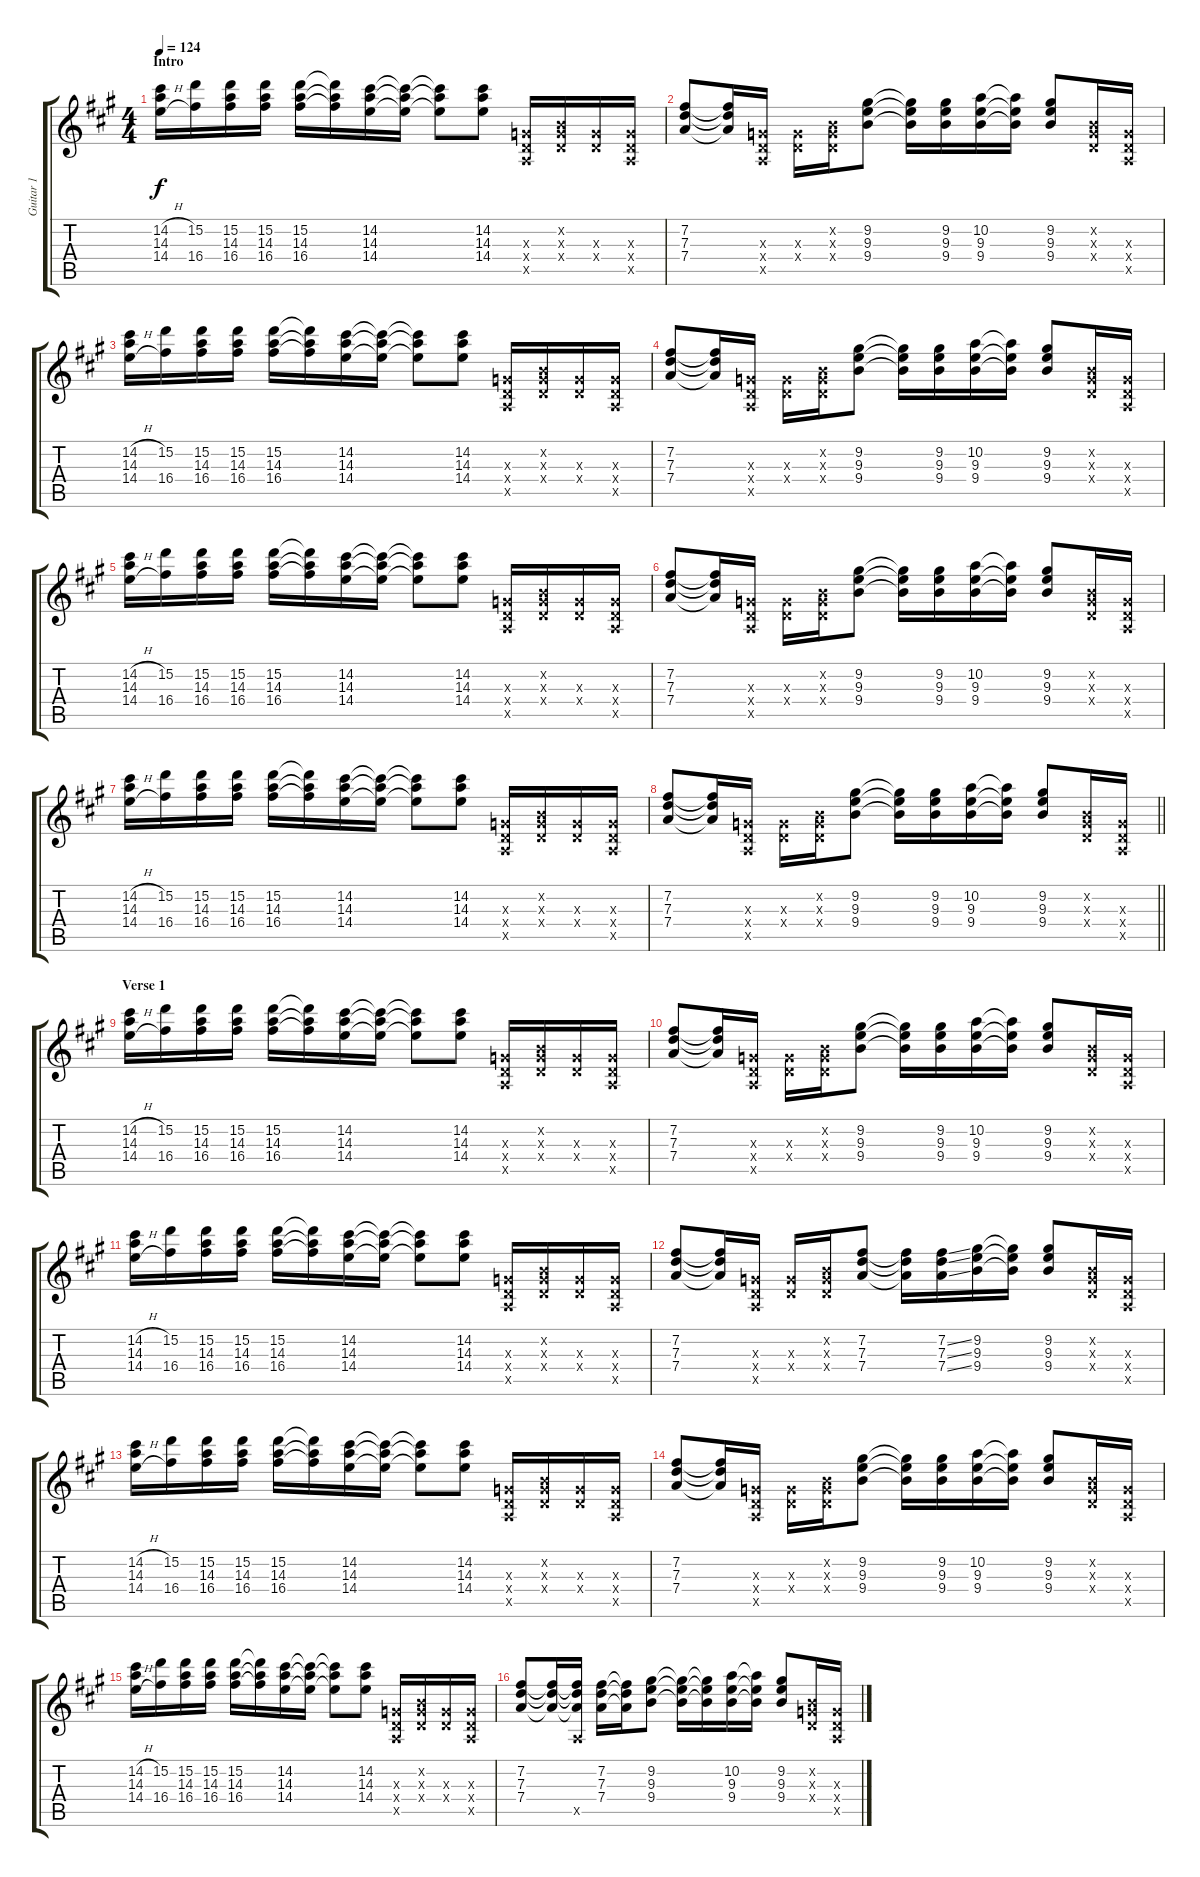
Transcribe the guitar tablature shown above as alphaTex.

\track ("Guitar 1" "Guitar 1") {instrument overdrivenguitar}
\staff {score tabs}
\tuning (E4 B3 G3 D3 A2 E2) {hide}
\ts (4 4)
\section ("" "Intro")
\tempo 124
\clef g2
\ks a
(14.2{h} 14.3 14.4{h}).16{dy f instrument overdrivenguitar} (15.2 16.4).16 (15.2 14.3 16.4).16 (15.2 14.3 16.4).16 (15.2 14.3 16.4).16 (15.2{t} 14.3{t} 16.4{t}).16 (14.2 14.3 14.4).16 (14.2{t} 14.3{t} 14.4{t}).16 (14.2{t} 14.3{t} 14.4{t}).8 (14.2 14.3 14.4).8 (0.3{x} 0.4{x} 0.5{x}).16 (0.2{x} 0.3{x} 0.4{x}).16 (0.3{x} 0.4{x}).16 (0.3{x} 0.4{x} 0.5{x}).16 |
(7.2 7.3 7.4).8 (7.2{t} 7.3{t} 7.4{t}).16 (0.3{x} 0.4{x} 0.5{x}).16 (0.3{x} 0.4{x}).16 (0.2{x} 0.3{x} 0.4{x}).16 (9.2 9.3 9.4).8 (9.2{t} 9.3{t} 9.4{t}).16 (9.2 9.3 9.4).16 (10.2 9.3 9.4).16 (10.2{t} 9.3{t} 9.4{t}).16 (9.2 9.3 9.4).8 (0.2{x} 0.3{x} 0.4{x}).16 (0.3{x} 0.4{x} 0.5{x}).16 |
(14.2{h} 14.3 14.4{h}).16 (15.2 16.4).16 (15.2 14.3 16.4).16 (15.2 14.3 16.4).16 (15.2 14.3 16.4).16 (15.2{t} 14.3{t} 16.4{t}).16 (14.2 14.3 14.4).16 (14.2{t} 14.3{t} 14.4{t}).16 (14.2{t} 14.3{t} 14.4{t}).8 (14.2 14.3 14.4).8 (0.3{x} 0.4{x} 0.5{x}).16 (0.2{x} 0.3{x} 0.4{x}).16 (0.3{x} 0.4{x}).16 (0.3{x} 0.4{x} 0.5{x}).16 |
(7.2 7.3 7.4).8 (7.2{t} 7.3{t} 7.4{t}).16 (0.3{x} 0.4{x} 0.5{x}).16 (0.3{x} 0.4{x}).16 (0.2{x} 0.3{x} 0.4{x}).16 (9.2 9.3 9.4).8 (9.2{t} 9.3{t} 9.4{t}).16 (9.2 9.3 9.4).16 (10.2 9.3 9.4).16 (10.2{t} 9.3{t} 9.4{t}).16 (9.2 9.3 9.4).8 (0.2{x} 0.3{x} 0.4{x}).16 (0.3{x} 0.4{x} 0.5{x}).16 |
(14.2{h} 14.3 14.4{h}).16 (15.2 16.4).16 (15.2 14.3 16.4).16 (15.2 14.3 16.4).16 (15.2 14.3 16.4).16 (15.2{t} 14.3{t} 16.4{t}).16 (14.2 14.3 14.4).16 (14.2{t} 14.3{t} 14.4{t}).16 (14.2{t} 14.3{t} 14.4{t}).8 (14.2 14.3 14.4).8 (0.3{x} 0.4{x} 0.5{x}).16 (0.2{x} 0.3{x} 0.4{x}).16 (0.3{x} 0.4{x}).16 (0.3{x} 0.4{x} 0.5{x}).16 |
(7.2 7.3 7.4).8 (7.2{t} 7.3{t} 7.4{t}).16 (0.3{x} 0.4{x} 0.5{x}).16 (0.3{x} 0.4{x}).16 (0.2{x} 0.3{x} 0.4{x}).16 (9.2 9.3 9.4).8 (9.2{t} 9.3{t} 9.4{t}).16 (9.2 9.3 9.4).16 (10.2 9.3 9.4).16 (10.2{t} 9.3{t} 9.4{t}).16 (9.2 9.3 9.4).8 (0.2{x} 0.3{x} 0.4{x}).16 (0.3{x} 0.4{x} 0.5{x}).16 |
(14.2{h} 14.3 14.4{h}).16 (15.2 16.4).16 (15.2 14.3 16.4).16 (15.2 14.3 16.4).16 (15.2 14.3 16.4).16 (15.2{t} 14.3{t} 16.4{t}).16 (14.2 14.3 14.4).16 (14.2{t} 14.3{t} 14.4{t}).16 (14.2{t} 14.3{t} 14.4{t}).8 (14.2 14.3 14.4).8 (0.3{x} 0.4{x} 0.5{x}).16 (0.2{x} 0.3{x} 0.4{x}).16 (0.3{x} 0.4{x}).16 (0.3{x} 0.4{x} 0.5{x}).16 |
\barLineRight lightlight
(7.2 7.3 7.4).8 (7.2{t} 7.3{t} 7.4{t}).16 (0.3{x} 0.4{x} 0.5{x}).16 (0.3{x} 0.4{x}).16 (0.2{x} 0.3{x} 0.4{x}).16 (9.2 9.3 9.4).8 (9.2{t} 9.3{t} 9.4{t}).16 (9.2 9.3 9.4).16 (10.2 9.3 9.4).16 (10.2{t} 9.3{t} 9.4{t}).16 (9.2 9.3 9.4).8 (0.2{x} 0.3{x} 0.4{x}).16 (0.3{x} 0.4{x} 0.5{x}).16 |
\section ("" "Verse 1")
(14.2{h} 14.3 14.4{h}).16 (15.2 16.4).16 (15.2 14.3 16.4).16 (15.2 14.3 16.4).16 (15.2 14.3 16.4).16 (15.2{t} 14.3{t} 16.4{t}).16 (14.2 14.3 14.4).16 (14.2{t} 14.3{t} 14.4{t}).16 (14.2{t} 14.3{t} 14.4{t}).8 (14.2 14.3 14.4).8 (0.3{x} 0.4{x} 0.5{x}).16 (0.2{x} 0.3{x} 0.4{x}).16 (0.3{x} 0.4{x}).16 (0.3{x} 0.4{x} 0.5{x}).16 |
(7.2 7.3 7.4).8 (7.2{t} 7.3{t} 7.4{t}).16 (0.3{x} 0.4{x} 0.5{x}).16 (0.3{x} 0.4{x}).16 (0.2{x} 0.3{x} 0.4{x}).16 (9.2 9.3 9.4).8 (9.2{t} 9.3{t} 9.4{t}).16 (9.2 9.3 9.4).16 (10.2 9.3 9.4).16 (10.2{t} 9.3{t} 9.4{t}).16 (9.2 9.3 9.4).8 (0.2{x} 0.3{x} 0.4{x}).16 (0.3{x} 0.4{x} 0.5{x}).16 |
(14.2{h} 14.3 14.4{h}).16 (15.2 16.4).16 (15.2 14.3 16.4).16 (15.2 14.3 16.4).16 (15.2 14.3 16.4).16 (15.2{t} 14.3{t} 16.4{t}).16 (14.2 14.3 14.4).16 (14.2{t} 14.3{t} 14.4{t}).16 (14.2{t} 14.3{t} 14.4{t}).8 (14.2 14.3 14.4).8 (0.3{x} 0.4{x} 0.5{x}).16 (0.2{x} 0.3{x} 0.4{x}).16 (0.3{x} 0.4{x}).16 (0.3{x} 0.4{x} 0.5{x}).16 |
(7.2 7.3 7.4).8 (7.2{t} 7.3{t} 7.4{t}).16 (0.3{x} 0.4{x} 0.5{x}).16 (0.3{x} 0.4{x}).16 (0.2{x} 0.3{x} 0.4{x}).16 (7.2 7.3 7.4).8 (7.2{t} 7.3{t} 7.4{t}).16 (7.2{ss} 7.3{ss} 7.4{ss}).16 (9.2 9.3 9.4).16 (9.2{t} 9.3{t} 9.4{t}).16 (9.2 9.3 9.4).8 (0.2{x} 0.3{x} 0.4{x}).16 (0.3{x} 0.4{x} 0.5{x}).16 |
(14.2{h} 14.3 14.4{h}).16 (15.2 16.4).16 (15.2 14.3 16.4).16 (15.2 14.3 16.4).16 (15.2 14.3 16.4).16 (15.2{t} 14.3{t} 16.4{t}).16 (14.2 14.3 14.4).16 (14.2{t} 14.3{t} 14.4{t}).16 (14.2{t} 14.3{t} 14.4{t}).8 (14.2 14.3 14.4).8 (0.3{x} 0.4{x} 0.5{x}).16 (0.2{x} 0.3{x} 0.4{x}).16 (0.3{x} 0.4{x}).16 (0.3{x} 0.4{x} 0.5{x}).16 |
(7.2 7.3 7.4).8 (7.2{t} 7.3{t} 7.4{t}).16 (0.3{x} 0.4{x} 0.5{x}).16 (0.3{x} 0.4{x}).16 (0.2{x} 0.3{x} 0.4{x}).16 (9.2 9.3 9.4).8 (9.2{t} 9.3{t} 9.4{t}).16 (9.2 9.3 9.4).16 (10.2 9.3 9.4).16 (10.2{t} 9.3{t} 9.4{t}).16 (9.2 9.3 9.4).8 (0.2{x} 0.3{x} 0.4{x}).16 (0.3{x} 0.4{x} 0.5{x}).16 |
(14.2{h} 14.3 14.4{h}).16 (15.2 16.4).16 (15.2 14.3 16.4).16 (15.2 14.3 16.4).16 (15.2 14.3 16.4).16 (15.2{t} 14.3{t} 16.4{t}).16 (14.2 14.3 14.4).16 (14.2{t} 14.3{t} 14.4{t}).16 (14.2{t} 14.3{t} 14.4{t}).8 (14.2 14.3 14.4).8 (0.3{x} 0.4{x} 0.5{x}).16 (0.2{x} 0.3{x} 0.4{x}).16 (0.3{x} 0.4{x}).16 (0.3{x} 0.4{x} 0.5{x}).16 |
(7.2 7.3 7.4).8 (7.2{t} 7.3{t} 7.4{t}).16 (7.2{t} 7.3{t} 7.4{t} 0.5{x}).16 (7.2 7.3 7.4).16 (7.2{t} 7.3{t} 7.4{t}).16 (9.2 9.3 9.4).8 (9.2{t} 9.3{t} 9.4{t}).16 (9.2{t} 9.3{t} 9.4{t}).16 (10.2 9.3 9.4).16 (10.2{t} 9.3{t} 9.4{t}).16 (9.2 9.3 9.4).8 (0.2{x} 0.3{x} 0.4{x}).16 (0.3{x} 0.4{x} 0.5{x}).16
